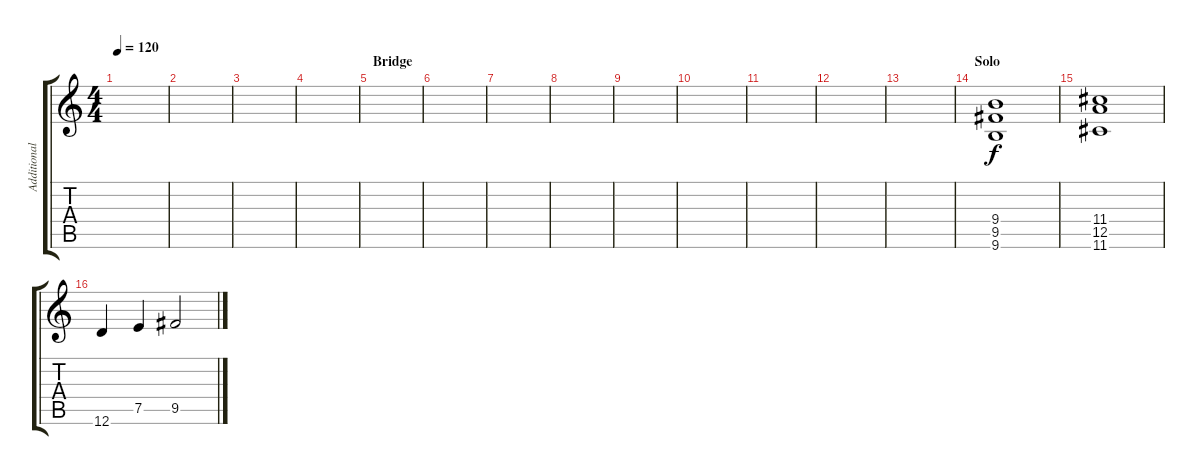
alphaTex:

\track ("Additional Guitar" "Additional") {instrument distortionguitar}
\staff {score tabs}
\tuning (E4 B3 G3 D3 A2 D2) {hide}
\ts (4 4)
\tempo 120
\clef g2
\ks c
|
|
|
|
\section ("" "Bridge")
|
|
|
|
|
|
|
|
|
\section ("" "Solo")
(9.4 9.5 9.6).1 |
(11.4 12.5 11.6).1 |
12.6.4 7.5.4 9.5.2
